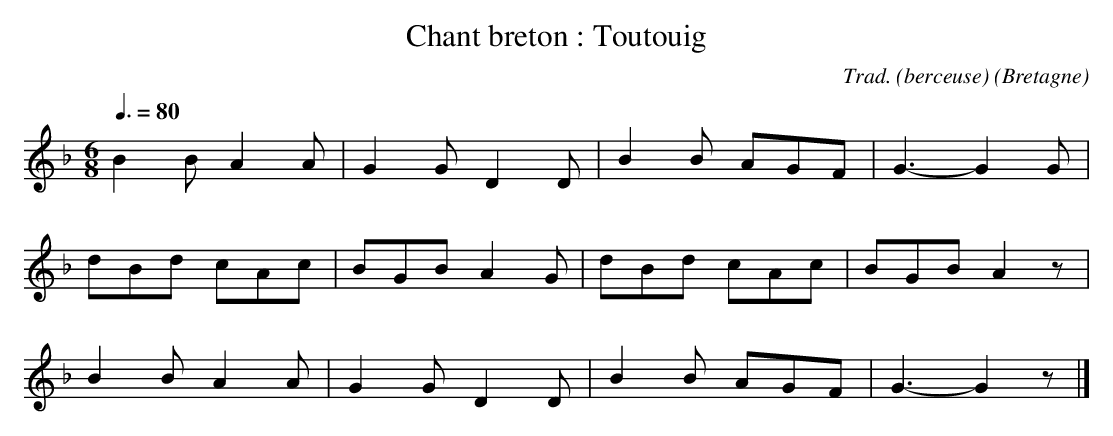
X:1
T:Chant breton : Toutouig
C:Trad. (berceuse)
O:Bretagne
M:6/8
L:1/8
Q:3/8=80
K:Fmaj
B2B A2A | G2G D2D | B2B AGF | G3- G2 G |
dBd cAc | BGB A2G | dBd cAc | BGB A2z |
B2B A2A | G2G D2D | B2B AGF | G3- G2 z |]
